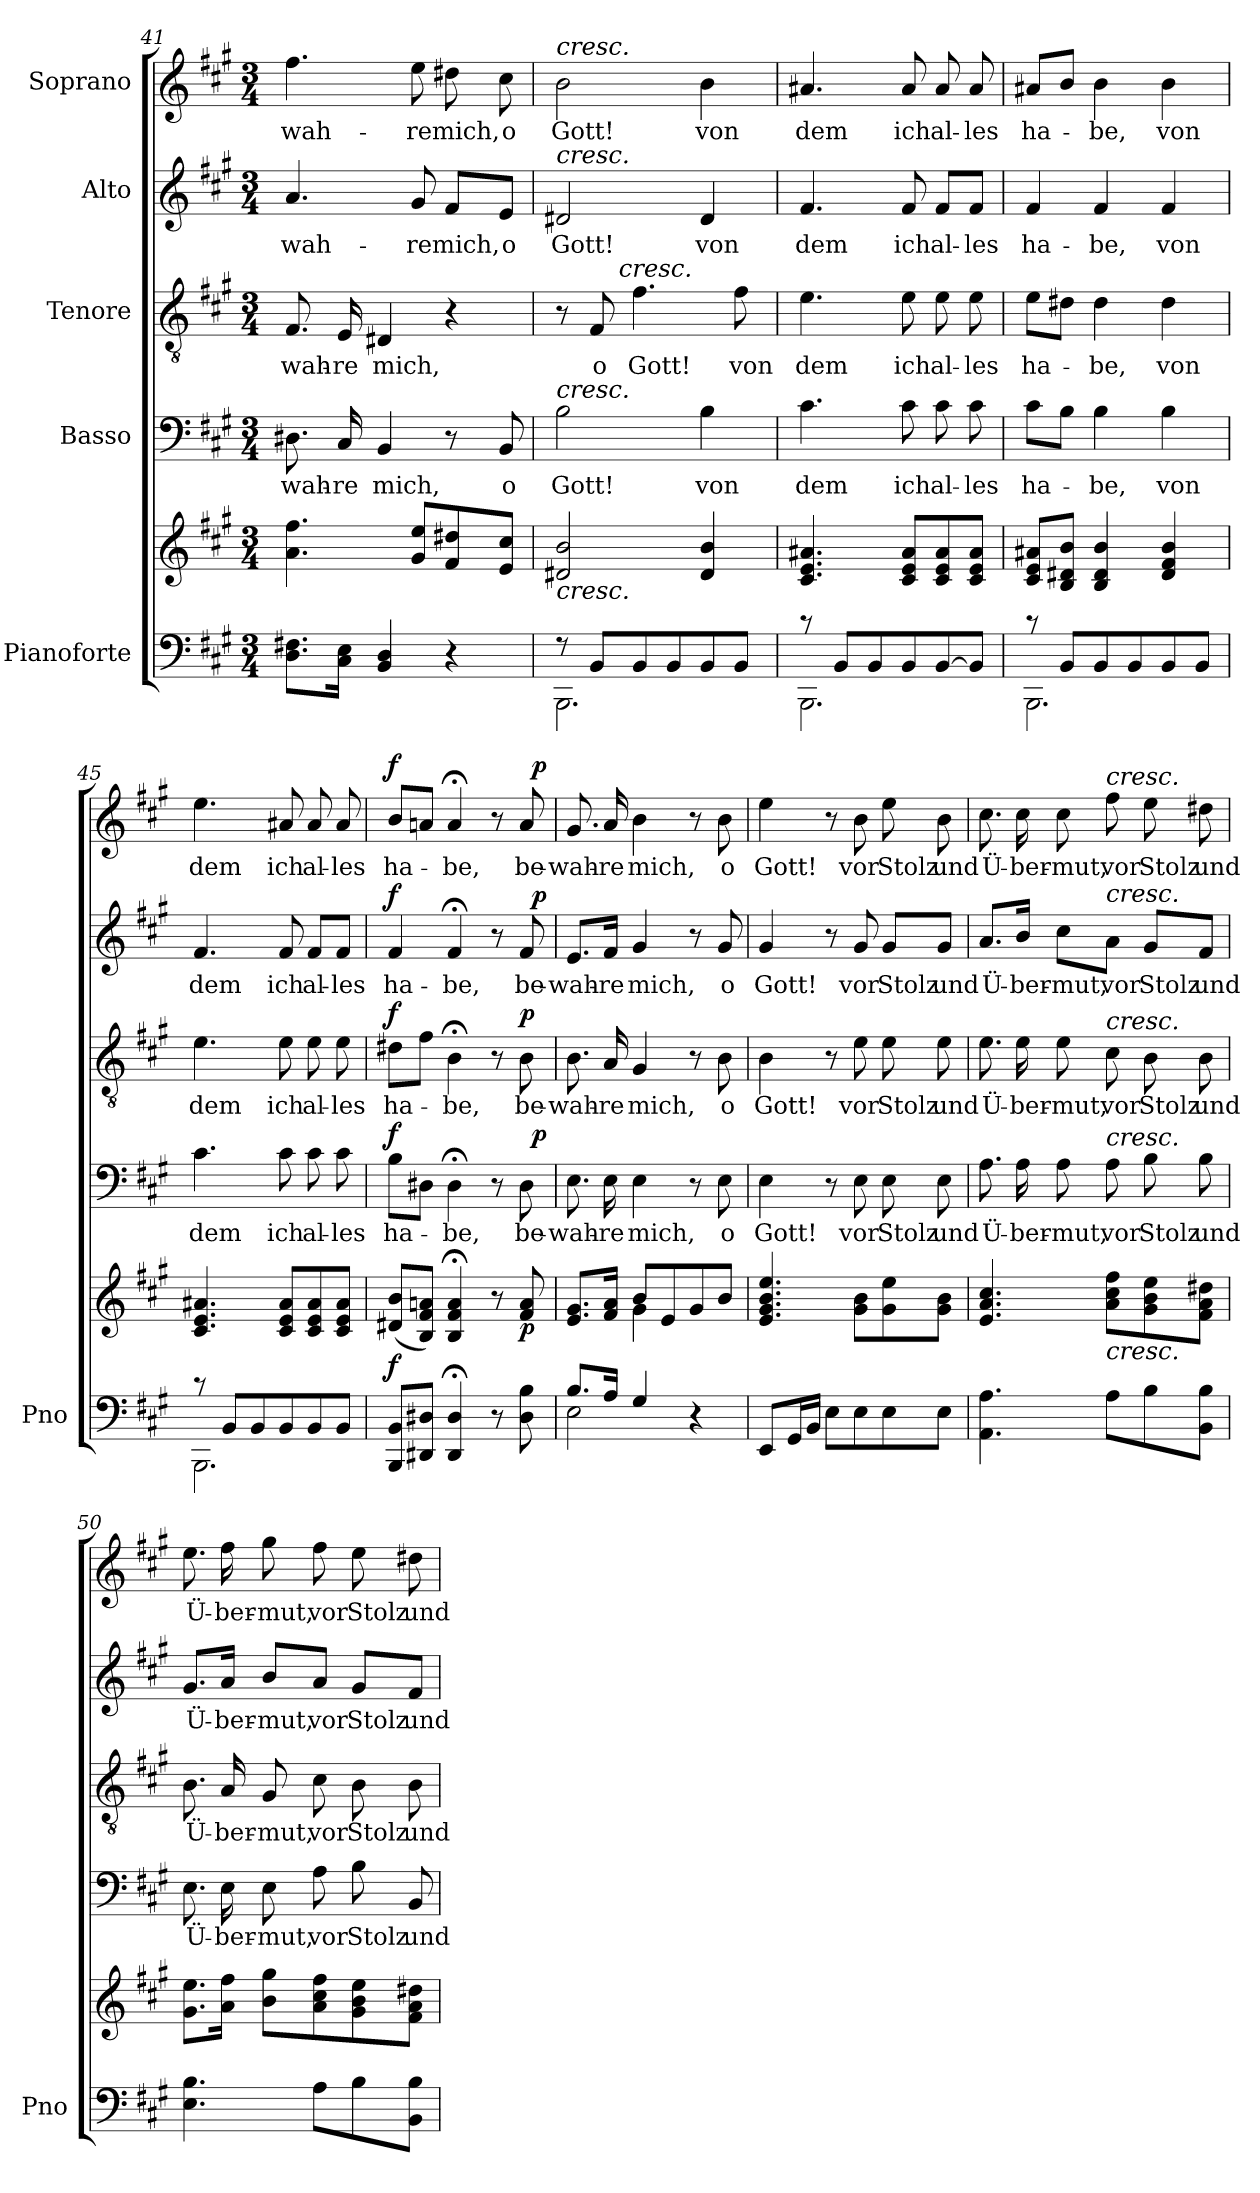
**kern	**kern	**dynam	**kern	**text	**dynam	**kern	**text	**dynam	**kern	**text	**dynam	**kern	**text	**dynam
*part5	*part5	*part5	*part4	*part4	*part4	*part3	*part3	*part3	*part2	*part2	*part2	*part1	*part1	*part1
*staff6	*staff5	*staff5/6	*staff4	*staff4	*staff4	*staff3	*staff3	*staff3	*staff2	*staff2	*staff2	*staff1	*staff1	*staff1
*I"Pianoforte	*	*	*I"Basso	*	*	*I"Tenore	*	*	*I"Alto	*	*	*I"Soprano	*	*
*I'Pno	*	*	*	*	*	*	*	*	*	*	*	*	*	*
*clefF4	*clefG2	*	*clefF4	*	*	*clefGv2	*	*	*clefG2	*	*	*clefG2	*	*
*k[f#c#g#]	*k[f#c#g#]	*	*k[f#c#g#]	*	*	*k[f#c#g#]	*	*	*k[f#c#g#]	*	*	*k[f#c#g#]	*	*
*A:	*A:	*	*A:	*	*	*A:	*	*	*A:	*	*	*A:	*	*
*M3/4	*M3/4	*	*M3/4	*	*	*M3/4	*	*	*M3/4	*	*	*M3/4	*	*
=41	=41	=41	=41	=41	=41	=41	=41	=41	=41	=41	=41	=41	=41	=41
!	!	!	!	!LO:LY:b	!	!	!LO:LY:b	!	!	!LO:LY:b	!	!	!LO:LY:b	!
8.D\ 8.F#X\L	4.a\ 4.ff#\	.	8.D#X\	-wah-	.	8.F#/	-wah-	.	4.a/	-wah-	.	4.ff#\	-wah-	.
!	!	!	!	!LO:LY:b	!	!	!LO:LY:b	!	!	!	!	!	!	!
16C#\ 16E\Jk	.	.	16C#/	-re	.	16E/	-re	.	.	.	.	.	.	.
!	!	!	!	!LO:LY:b	!	!	!LO:LY:b	!	!	!	!	!	!	!
4BB/ 4D/	.	.	4BB/	mich,	.	4D#X/	mich,	.	.	.	.	.	.	.
!	!	!	!	!	!	!	!	!	!	!LO:LY:b	!	!	!LO:LY:b	!
.	8g#/ 8ee/L	.	.	.	.	.	.	.	8g#/	-re	.	8ee\	-re	.
!	!	!	!	!	!	!	!	!	!	!LO:LY:b	!	!	!LO:LY:b	!
4r	8f#/ 8dd#X/	.	8r	.	.	4r	.	.	8f#/L	mich,	.	8dd#X\	mich,	.
!	!	!	!	!LO:LY:b	!	!	!	!	!	!LO:LY:b	!	!	!LO:LY:b	!
.	8e/ 8cc#/J	.	8BB/	o	.	.	.	.	8e/J	o	.	8cc#\	o	.
=42	=42	=42	=42	=42	=42	=42	=42	=42	=42	=42	=42	=42	=42	=42
*^	*	*	*	*	*	*	*	*	*	*	*	*	*	*
!	!	!	!	!	!	!	!	!	!	!	!	!	!LO:TX:a:i:t=cresc.	!	!
!	!	!	!	!	!	!	!	!	!	!LO:TX:a:i:t=cresc.	!	!	!	!	!
!	!	!	!	!LO:TX:a:i:t=cresc.	!	!	!	!	!	!	!	!	!	!	!
!	!	!LO:TX:b:i:t=cresc.	!	!	!	!	!	!	!	!	!	!	!	!	!
!	!	!	!	!	!LO:LY:b	!	!	!	!	!	!LO:LY:b	!	!	!LO:LY:b	!
*	*	*	*	*	*	*	*^	*	*	*	*	*	*	*	*
8r	2.BBB\	2d#X/ 2b/	.	2B\	Gott!	.	8r	8..ryy	.	.	2d#X/	Gott!	.	2b\	Gott!	.
!	!	!	!	!	!	!	!	!	!LO:LY:b	!	!	!	!	!	!	!
8BB/L	.	.	.	.	.	.	8F#/	.	o	.	.	.	.	.	.	.
!	!	!	!	!	!	!	!	!LO:TX:a:i:t=cresc.	!	!	!	!	!	!	!	!
.	.	.	.	.	.	.	.	2ryy	.	.	.	.	.	.	.	.
!	!	!	!	!	!	!	!	!	!LO:LY:b	!	!	!	!	!	!	!
8BB/	.	.	.	.	.	.	4.f#\	.	Gott!	.	.	.	.	.	.	.
8BB/	.	.	.	.	.	.	.	.	.	.	.	.	.	.	.	.
!	!	!	!	!	!LO:LY:b	!	!	!	!	!	!	!LO:LY:b	!	!	!LO:LY:b	!
8BB/	.	4d#/ 4b/	.	4B\	von	.	.	.	.	.	4d#/	von	.	4b\	von	.
!	!	!	!	!	!	!	!	!	!LO:LY:b	!	!	!	!	!	!	!
8BB/J	.	.	.	.	.	.	8f#\	.	von	.	.	.	.	.	.	.
.	.	.	.	.	.	.	.	32ryy	.	.	.	.	.	.	.	.
!!LO:PB:g=z
=43	=43	=43	=43	=43	=43	=43	=43	=43	=43	=43	=43	=43	=43	=43	=43	=43
!	!	!	!	!	!LO:LY:b	!	!	!	!LO:LY:b	!	!	!LO:LY:b	!	!	!LO:LY:b	!
*	*	*	*	*	*	*	*v	*v	*	*	*	*	*	*	*	*
8rc	2.BBB\	4.c#/ 4.e/ 4.a#X/	.	4.c#\	dem	.	4.e\	dem	.	4.f#/	dem	.	4.a#X/	dem	.
8BB/L	.	.	.	.	.	.	.	.	.	.	.	.	.	.	.
8BB/	.	.	.	.	.	.	.	.	.	.	.	.	.	.	.
!	!	!	!	!	!LO:LY:b	!	!	!LO:LY:b	!	!	!LO:LY:b	!	!	!LO:LY:b	!
8BB/	.	8c#/ 8e/ 8a#/L	.	8c#\	ich	.	8e\	ich	.	8f#/	ich	.	8a#/	ich	.
!	!	!	!	!	!LO:LY:b	!	!	!LO:LY:b	!	!	!LO:LY:b	!	!	!LO:LY:b	!
[>8BB/	.	8c#/ 8e/ 8a#/	.	8c#\	al-	.	8e\	al-	.	8f#/L	al-	.	8a#/	al-	.
!	!	!	!	!	!LO:LY:b	!	!	!LO:LY:b	!	!	!LO:LY:b	!	!	!LO:LY:b	!
8BB/J]	.	8c#/ 8e/ 8a#/J	.	8c#\	-les	.	8e\	-les	.	8f#/J	-les	.	8a#/	-les	.
=44	=44	=44	=44	=44	=44	=44	=44	=44	=44	=44	=44	=44	=44	=44	=44
!	!	!	!	!	!LO:LY:b	!	!	!LO:LY:b	!	!	!LO:LY:b	!	!	!LO:LY:b	!
8rc	2.BBB\	8c#/ 8e/ 8a#X/L	.	8c#\L	ha-	.	8e\L	ha-	.	4f#/	ha-	.	8a#X/L	ha-	.
8BB/L	.	8B/ 8d#X/ 8b/J	.	8B\J	.	.	8d#X\J	.	.	.	.	.	8b/J	.	.
!	!	!	!	!	!LO:LY:b	!	!	!LO:LY:b	!	!	!LO:LY:b	!	!	!LO:LY:b	!
8BB/	.	4B/ 4d#/ 4b/	.	4B\	-be,	.	4d#\	-be,	.	4f#/	-be,	.	4b\	-be,	.
8BB/	.	.	.	.	.	.	.	.	.	.	.	.	.	.	.
!	!	!	!	!	!LO:LY:b	!	!	!LO:LY:b	!	!	!LO:LY:b	!	!	!LO:LY:b	!
8BB/	.	4d#/ 4f#/ 4b/	.	4B\	von	.	4d#\	von	.	4f#/	von	.	4b\	von	.
8BB/J	.	.	.	.	.	.	.	.	.	.	.	.	.	.	.
=45	=45	=45	=45	=45	=45	=45	=45	=45	=45	=45	=45	=45	=45	=45	=45
!	!	!	!	!	!LO:LY:b	!	!	!LO:LY:b	!	!	!LO:LY:b	!	!	!LO:LY:b	!
8rc	2.BBB\	4.c#/ 4.e/ 4.a#X/	.	4.c#\	dem	.	4.e\	dem	.	4.f#/	dem	.	4.ee\	dem	.
8BB/L	.	.	.	.	.	.	.	.	.	.	.	.	.	.	.
8BB/	.	.	.	.	.	.	.	.	.	.	.	.	.	.	.
!	!	!	!	!	!LO:LY:b	!	!	!LO:LY:b	!	!	!LO:LY:b	!	!	!LO:LY:b	!
8BB/	.	8c#/ 8e/ 8a#/L	.	8c#\	ich	.	8e\	ich	.	8f#/	ich	.	8a#X/	ich	.
!	!	!	!	!	!LO:LY:b	!	!	!LO:LY:b	!	!	!LO:LY:b	!	!	!LO:LY:b	!
8BB/	.	8c#/ 8e/ 8a#/	.	8c#\	al-	.	8e\	al-	.	8f#/L	al-	.	8a#/	al-	.
!	!	!	!	!	!LO:LY:b	!	!	!LO:LY:b	!	!	!LO:LY:b	!	!	!LO:LY:b	!
8BB/J	.	8c#/ 8e/ 8a#/J	.	8c#\	-les	.	8e\	-les	.	8f#/J	-les	.	8a#/	-les	.
*v	*v	*	*	*	*	*	*	*	*	*	*	*	*	*	*
=46	=46	=46	=46	=46	=46	=46	=46	=46	=46	=46	=46	=46	=46	=46
!	!	!LO:DY:a=2	!	!LO:LY:b	!LO:DY:a	!	!LO:LY:b	!LO:DY:a	!	!LO:LY:b	!LO:DY:a	!	!LO:LY:b	!LO:DY:a
*	*	*	*^	*	*	*	*	*	*^	*	*	*^	*	*
8BBB/ 8BB/L	(>8d#X/ 8b/L	f	8B\L	2ryy	ha-	f	8d#X\L	ha-	f	4f#/	2ryy	ha-	f	8b/L	2ryy	ha-	f
8DD#X/ 8D#X/J	8B/ 8f#/ 8an/J)	.	8D#X\J	.	.	.	8f#\J	.	.	.	.	.	.	8an/J	.	.	.
!	!	!	!	!	!LO:LY:b	!	!	!LO:LY:b	!	!	!	!LO:LY:b	!	!	!	!LO:LY:b	!
4DD#/; 4D#/;	4B/;< 4f#/;< 4a/;<	.	4D#;<\	.	-be,	.	4B;<\	-be,	.	4f#;</	.	-be,	.	4a;</	.	-be,	.
8r	8r	.	8r	8ryy	.	.	8r	.	.	8r	8ryy	.	.	8r	8ryy	.	.
!	!	!LO:DY:b	!	!	!LO:LY:b	!	!	!LO:LY:b	!LO:DY:a	!	!	!LO:LY:b	!	!	!	!LO:LY:b	!
8D#\ 8B\	8f#/ 8a/	p	8D#\	32ryy	be-	.	8B\	be-	p	8f#/	32ryy	be-	.	8a/	32ryy	be-	.
!	!	!	!	!	!	!LO:DY:a	!	!	!	!	!	!	!LO:DY:a	!	!	!	!LO:DY:a
.	.	.	.	16.ryy	.	p	.	.	.	.	16.ryy	.	p	.	16.ryy	.	p
!!LO:LB:g=z
=47	=47	=47	=47	=47	=47	=47	=47	=47	=47	=47	=47	=47	=47	=47	=47	=47	=47
*^	*^	*	*	*	*	*	*	*	*	*	*	*	*	*	*	*	*
!	!	!	!	!	!	!	!LO:LY:b	!	!	!LO:LY:b	!	!	!	!LO:LY:b	!	!	!	!LO:LY:b	!
*	*	*	*	*	*	*	*	*	*	*	*	*v	*v	*	*	*	*	*	*
*	*	*	*	*	*v	*v	*	*	*	*	*	*	*	*	*v	*v	*	*
8.B/L	2E\	8.e/ 8.g#/L	4ryy	.	8.E\	-wah-	.	8.B\	-wah-	.	8.e/L	-wah-	.	8.g#/	-wah-	.
!	!	!	!	!	!	!LO:LY:b	!	!	!LO:LY:b	!	!	!LO:LY:b	!	!	!LO:LY:b	!
16A/Jk	.	16f#/ 16a/Jk	.	.	16E\	-re	.	16A/	-re	.	16f#/Jk	-re	.	16a/	-re	.
!	!	!	!	!	!	!LO:LY:b	!	!	!LO:LY:b	!	!	!LO:LY:b	!	!	!LO:LY:b	!
4G#/	.	8b/L	4g#\	.	4E\	mich,	.	4G#/	mich,	.	4g#/	mich,	.	4b\	mich,	.
.	.	8e/	.	.	.	.	.	.	.	.	.	.	.	.	.	.
4r	4ryy	8g#/	4ryy	.	8r	.	.	8r	.	.	8r	.	.	8r	.	.
!	!	!	!	!	!	!LO:LY:b	!	!	!LO:LY:b	!	!	!LO:LY:b	!	!	!LO:LY:b	!
.	.	8b/J	.	.	8E\	o	.	8B\	o	.	8g#/	o	.	8b\	o	.
*v	*v	*	*	*	*	*	*	*	*	*	*	*	*	*	*	*
*	*v	*v	*	*	*	*	*	*	*	*	*	*	*	*	*
=48	=48	=48	=48	=48	=48	=48	=48	=48	=48	=48	=48	=48	=48	=48
!	!	!	!	!LO:LY:b	!	!	!LO:LY:b	!	!	!LO:LY:b	!	!	!LO:LY:b	!
8EE/L	4.e/ 4.g#/ 4.b/ 4.ee/	.	4E\	Gott!	.	4B\	Gott!	.	4g#/	Gott!	.	4ee\	Gott!	.
16GG#/L	.	.	.	.	.	.	.	.	.	.	.	.	.	.
16BB/JJ	.	.	.	.	.	.	.	.	.	.	.	.	.	.
8E\L	.	.	8r	.	.	8r	.	.	8r	.	.	8r	.	.
!	!	!	!	!LO:LY:b	!	!	!LO:LY:b	!	!	!LO:LY:b	!	!	!LO:LY:b	!
8E\	8g#\ 8b\L	.	8E\	vor	.	8e\	vor	.	8g#/	vor	.	8b\	vor	.
!	!	!	!	!LO:LY:b	!	!	!LO:LY:b	!	!	!LO:LY:b	!	!	!LO:LY:b	!
8E\	8g#\ 8ee\	.	8E\	Stolz	.	8e\	Stolz	.	8g#/L	Stolz	.	8ee\	Stolz	.
!	!	!	!	!LO:LY:b	!	!	!LO:LY:b	!	!	!LO:LY:b	!	!	!LO:LY:b	!
8E\J	8g#\ 8b\J	.	8E\	und	.	8e\	und	.	8g#/J	und	.	8b\	und	.
=49	=49	=49	=49	=49	=49	=49	=49	=49	=49	=49	=49	=49	=49	=49
!	!	!	!	!LO:LY:b	!	!	!LO:LY:b	!	!	!LO:LY:b	!	!	!LO:LY:b	!
4.AA\ 4.A\	4.e/ 4.a/ 4.cc#/	.	8.A\	Ü-	.	8.e\	Ü-	.	8.a/L	Ü-	.	8.cc#\	Ü-	.
!	!	!	!	!LO:LY:b	!	!	!LO:LY:b	!	!	!LO:LY:b	!	!	!LO:LY:b	!
.	.	.	16A\	-ber-	.	16e\	-ber-	.	16b/Jk	-ber-	.	16cc#\	-ber-	.
!	!	!	!	!LO:LY:b	!	!	!LO:LY:b	!	!	!LO:LY:b	!	!	!LO:LY:b	!
.	.	.	8A\	-mut,	.	8e\	-mut,	.	8cc#\L	-mut,	.	8cc#\	-mut,	.
!	!	!	!	!	!	!	!	!	!	!	!	!LO:TX:a:i:t=cresc.	!	!
!	!	!	!	!	!	!	!	!	!LO:TX:a:i:t=cresc.	!	!	!	!	!
!	!	!	!	!	!	!LO:TX:a:i:t=cresc.	!	!	!	!	!	!	!	!
!	!	!	!LO:TX:a:i:t=cresc.	!	!	!	!	!	!	!	!	!	!	!
!	!LO:TX:b:i:t=cresc.	!	!	!	!	!	!	!	!	!	!	!	!	!
!	!	!	!	!LO:LY:b	!	!	!LO:LY:b	!	!	!LO:LY:b	!	!	!LO:LY:b	!
8A\L	8a\ 8cc#\ 8ff#\L	.	8A\	vor	.	8c#\	vor	.	8a\J	vor	.	8ff#\	vor	.
!	!	!	!	!LO:LY:b	!	!	!LO:LY:b	!	!	!LO:LY:b	!	!	!LO:LY:b	!
8B\	8g#\ 8b\ 8ee\	.	8B\	Stolz	.	8B\	Stolz	.	8g#/L	Stolz	.	8ee\	Stolz	.
!	!	!	!	!LO:LY:b	!	!	!LO:LY:b	!	!	!LO:LY:b	!	!	!LO:LY:b	!
8BB\ 8B\J	8f#\ 8a\ 8dd#X\J	.	8B\	und	.	8B\	und	.	8f#/J	und	.	8dd#X\	und	.
=50	=50	=50	=50	=50	=50	=50	=50	=50	=50	=50	=50	=50	=50	=50
!	!	!	!	!LO:LY:b	!	!	!LO:LY:b	!	!	!LO:LY:b	!	!	!LO:LY:b	!
4.E\ 4.B\	8.g#\ 8.ee\L	.	8.E\	Ü-	.	8.B\	Ü-	.	8.g#/L	Ü-	.	8.ee\	Ü-	.
!	!	!	!	!LO:LY:b	!	!	!LO:LY:b	!	!	!LO:LY:b	!	!	!LO:LY:b	!
.	16a\ 16ff#\Jk	.	16E\	-ber-	.	16A/	-ber-	.	16a/Jk	-ber-	.	16ff#\	-ber-	.
!	!	!	!	!LO:LY:b	!	!	!LO:LY:b	!	!	!LO:LY:b	!	!	!LO:LY:b	!
.	8b\ 8gg#\L	.	8E\	-mut,	.	8G#/	-mut,	.	8b/L	-mut,	.	8gg#\	-mut,	.
!	!	!	!	!LO:LY:b	!	!	!LO:LY:b	!	!	!LO:LY:b	!	!	!LO:LY:b	!
8A\L	8a\ 8cc#\ 8ff#\	.	8A\	vor	.	8c#\	vor	.	8a/J	vor	.	8ff#\	vor	.
!	!	!	!	!LO:LY:b	!	!	!LO:LY:b	!	!	!LO:LY:b	!	!	!LO:LY:b	!
8B\	8g#\ 8b\ 8ee\	.	8B\	Stolz	.	8B\	Stolz	.	8g#/L	Stolz	.	8ee\	Stolz	.
!	!	!	!	!LO:LY:b	!	!	!LO:LY:b	!	!	!LO:LY:b	!	!	!LO:LY:b	!
8BB\ 8B\J	8f#\ 8a\ 8dd#X\J	.	8BB/	und	.	8B\	und	.	8f#/J	und	.	8dd#X\	und	.
=	=	=	=	=	=	=	=	=	=	=	=	=	=	=
*-	*-	*-	*-	*-	*-	*-	*-	*-	*-	*-	*-	*-	*-	*-
